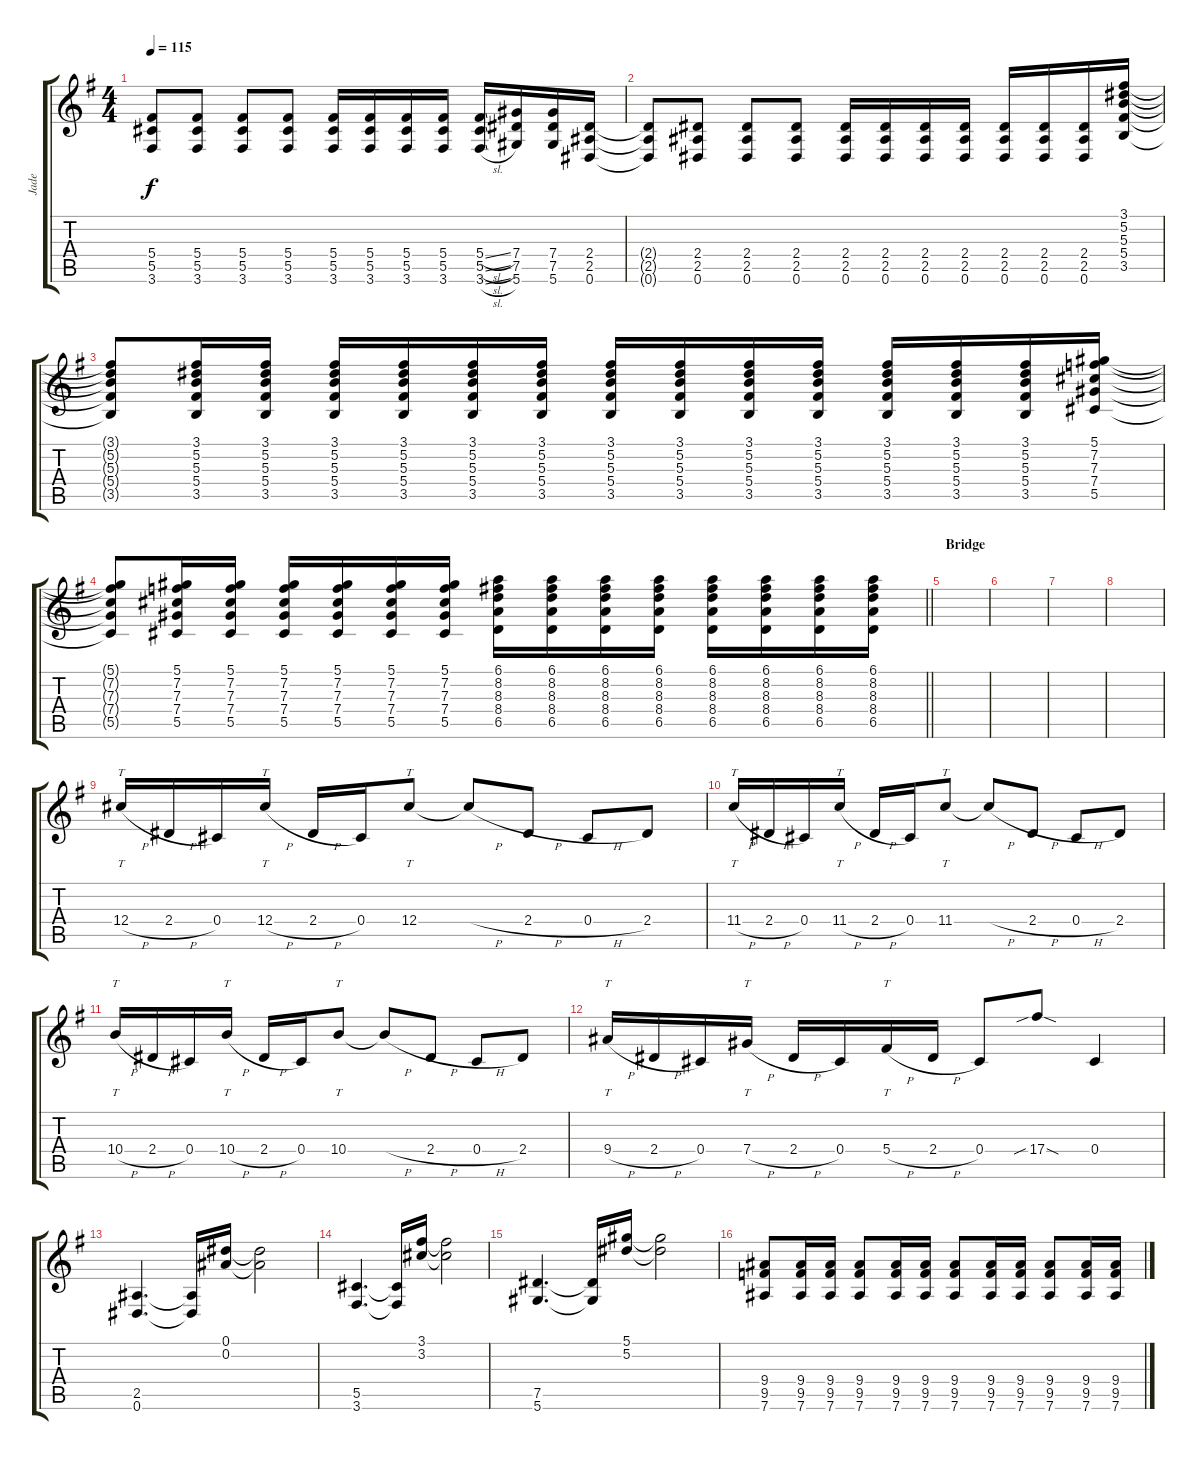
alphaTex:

\track ("Jade" "Jade") {instrument overdrivenguitar}
\staff {score tabs}
\tuning (Eb4 Bb3 Gb3 Db3 Ab2 Eb2) {hide}
\ts (4 4)
\tempo 115
\clef g2
\ks g
(5.4{t} 5.5{t} 3.6{t}).8{dy f} (5.4 5.5 3.6).8 (5.4 5.5 3.6).8 (5.4 5.5 3.6).8 (5.4 5.5 3.6).16 (5.4 5.5 3.6).16 (5.4 5.5 3.6).16 (5.4 5.5 3.6).16 (5.4{sl} 5.5{sl} 3.6{sl}).16 (7.4 7.5 5.6).16 (7.4 7.5 5.6).16 (2.4 2.5 0.6).16 |
(2.4{t} 2.5{t} 0.6{t}).8 (2.4 2.5 0.6).8 (2.4 2.5 0.6).8 (2.4 2.5 0.6).8 (2.4 2.5 0.6).16 (2.4 2.5 0.6).16 (2.4 2.5 0.6).16 (2.4 2.5 0.6).16 (2.4 2.5 0.6).16 (2.4 2.5 0.6).16 (2.4 2.5 0.6).16 (3.1 5.2 5.3 5.4 3.5).16 |
(3.1{t} 5.2{t} 5.3{t} 5.4{t} 3.5{t}).8 (3.1 5.2 5.3 5.4 3.5).16 (3.1 5.2 5.3 5.4 3.5).16 (3.1 5.2 5.3 5.4 3.5).16 (3.1 5.2 5.3 5.4 3.5).16 (3.1 5.2 5.3 5.4 3.5).16 (3.1 5.2 5.3 5.4 3.5).16 (3.1 5.2 5.3 5.4 3.5).16 (3.1 5.2 5.3 5.4 3.5).16 (3.1 5.2 5.3 5.4 3.5).16 (3.1 5.2 5.3 5.4 3.5).16 (3.1 5.2 5.3 5.4 3.5).16 (3.1 5.2 5.3 5.4 3.5).16 (3.1 5.2 5.3 5.4 3.5).16 (5.1 7.2 7.3 7.4 5.5).16 |
\barLineRight lightlight
(5.1{t} 7.2{t} 7.3{t} 7.4{t} 5.5{t}).8 (5.1 7.2 7.3 7.4 5.5).16 (5.1 7.2 7.3 7.4 5.5).16 (5.1 7.2 7.3 7.4 5.5).16 (5.1 7.2 7.3 7.4 5.5).16 (5.1 7.2 7.3 7.4 5.5).16 (5.1 7.2 7.3 7.4 5.5).16 (6.1 8.2 8.3 8.4 6.5).16 (6.1 8.2 8.3 8.4 6.5).16 (6.1 8.2 8.3 8.4 6.5).16 (6.1 8.2 8.3 8.4 6.5).16 (6.1 8.2 8.3 8.4 6.5).16 (6.1 8.2 8.3 8.4 6.5).16 (6.1 8.2 8.3 8.4 6.5).16 (6.1 8.2 8.3 8.4 6.5).16 |
\section ("" "Bridge")
|
|
|
|
12.4{h}.16{tt} 2.4{h}.16 0.4.16 12.4{h}.16{tt} 2.4{h}.16 0.4.16 12.4.8{tt} 12.4{h t}.8 2.4{h}.8 0.4{h}.8 2.4.8 |
11.4{h}.16{tt} 2.4{h}.16 0.4.16 11.4{h}.16{tt} 2.4{h}.16 0.4.16 11.4.8{tt} 11.4{h t}.8 2.4{h}.8 0.4{h}.8 2.4.8 |
10.4{h}.16{tt} 2.4{h}.16 0.4.16 10.4{h}.16{tt} 2.4{h}.16 0.4.16 10.4.8{tt} 10.4{h t}.8 2.4{h}.8 0.4{h}.8 2.4.8 |
9.4{h}.16{tt} 2.4{h}.16 0.4.16 7.4{h}.16{tt} 2.4{h}.16 0.4.16 5.4{h}.16{tt} 2.4{h}.16 0.4.8 17.4{sib sod}.8 0.4.4 |
(2.5 0.6).4{d} (2.5{t} 0.6{t}).16 (0.1 0.2).16 (0.1{t} 0.2{t}).2 |
(5.5 3.6).4{d} (5.5{t} 3.6{t}).16 (3.1 3.2).16 (3.1{t} 3.2{t}).2 |
(7.5 5.6).4{d} (7.5{t} 5.6{t}).16 (5.1 5.2).16 (5.1{t} 5.2{t}).2 |
(9.4 9.5 7.6).8 (9.4 9.5 7.6).16 (9.4 9.5 7.6).16 (9.4 9.5 7.6).8 (9.4 9.5 7.6).16 (9.4 9.5 7.6).16 (9.4 9.5 7.6).8 (9.4 9.5 7.6).16 (9.4 9.5 7.6).16 (9.4 9.5 7.6).8 (9.4 9.5 7.6).16 (9.4 9.5 7.6).16
